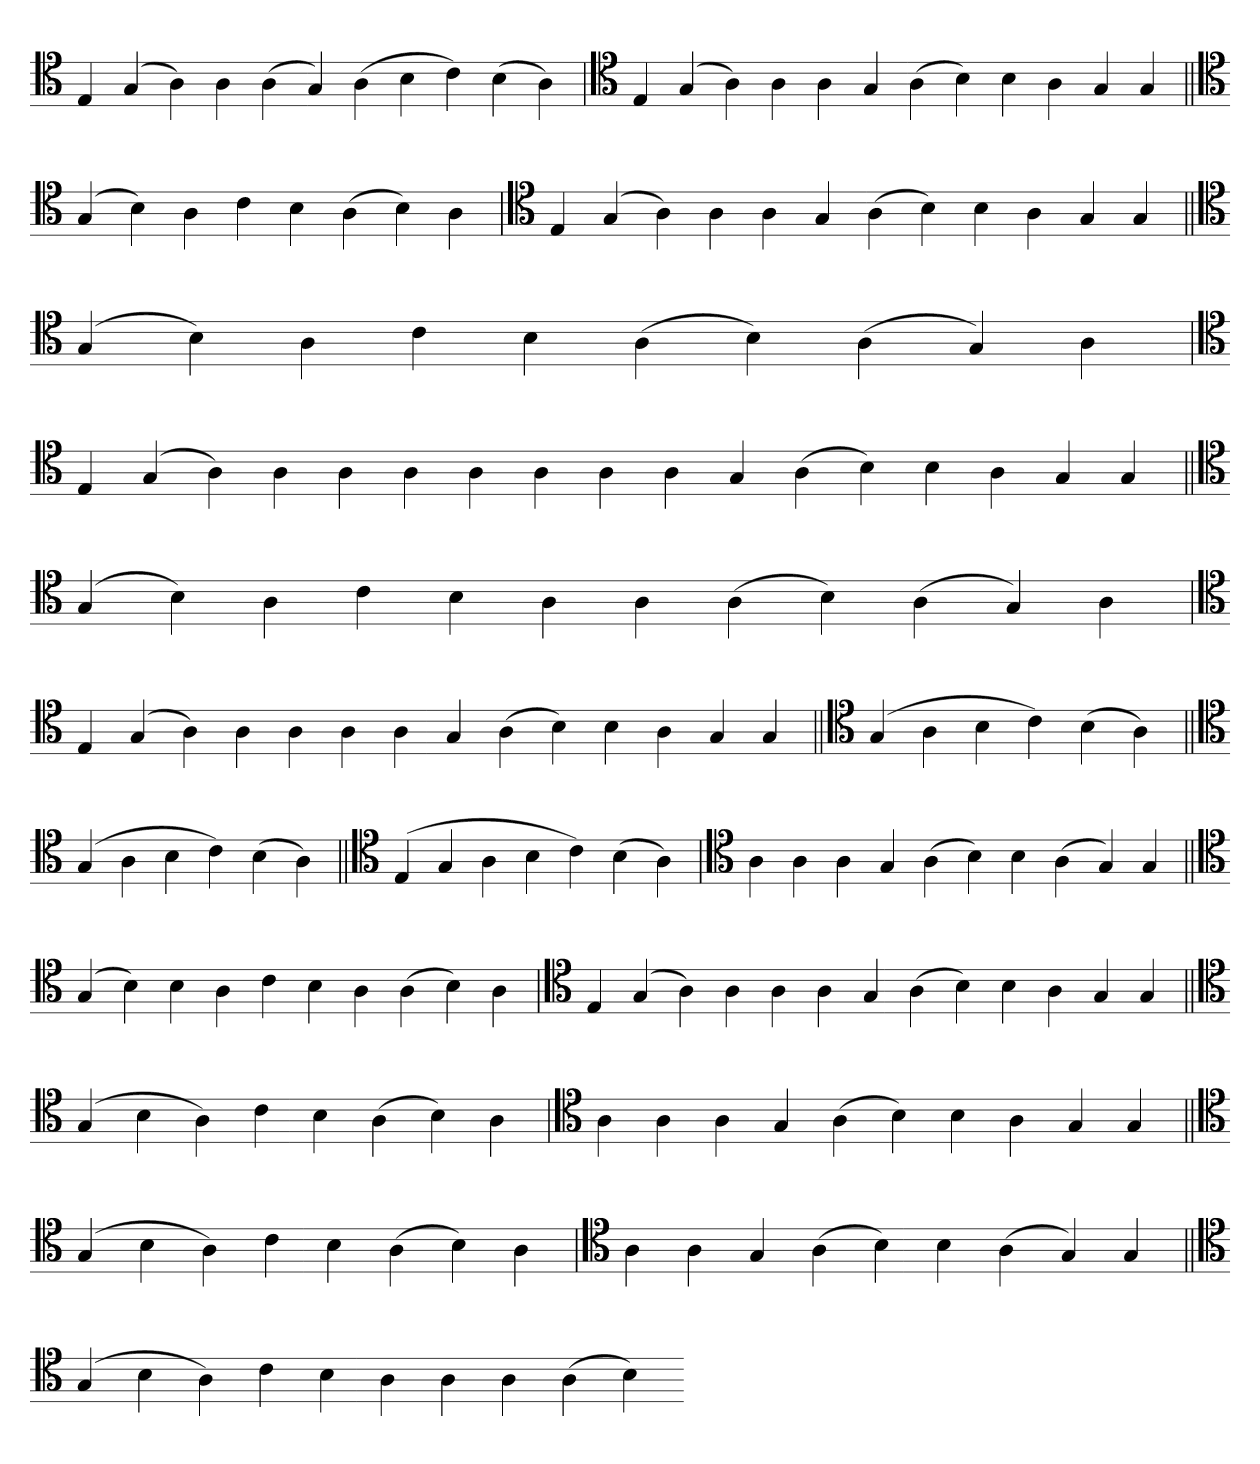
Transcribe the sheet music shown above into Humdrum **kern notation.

**kern
*part1
*staff1
*clefC4
=
4E
(4G
4A)
4A
(4A
4G)
(4A
4B
4c)
(4B
4A)
='
*clefC4
4E
(4G
4A)
4A
4A
4G
(4A
4B)
4B
4A
4G
4G
=||
*clefC4
(4G
4B)
4A
4c
4B
(4A
4B)
4A
='
*clefC4
4E
(4G
4A)
4A
4A
4G
(4A
4B)
4B
4A
4G
4G
=||
*clefC4
(4G
4B)
4A
4c
4B
(4A
4B)
(4A
4G)
4A
='
*clefC4
4E
(4G
4A)
4A
4A
4A
4A
4A
4A
4A
4G
(4A
4B)
4B
4A
4G
4G
=||
*clefC4
(4G
4B)
4A
4c
4B
4A
4A
(4A
4B)
(4A
4G)
4A
='
*clefC4
4E
(4G
4A)
4A
4A
4A
4A
4G
(4A
4B)
4B
4A
4G
4G
=||
*clefC4
(4G
4A
4B
4c)
(4B
4A)
=||
*clefC4
(4G
4A
4B
4c)
(4B
4A)
=||
*clefC4
(4E
4G
4A
4B
4c)
(4B
4A)
='
*clefC4
4A
4A
4A
4G
(4A
4B)
4B
(4A
4G)
4G
=||
*clefC4
(4G
4B)
4B
4A
4c
4B
4A
(4A
4B)
4A
='
*clefC4
4E
(4G
4A)
4A
4A
4A
4G
(4A
4B)
4B
4A
4G
4G
=||
*clefC4
(4G
4B
4A)
4c
4B
(4A
4B)
4A
='
*clefC4
4A
4A
4A
4G
(4A
4B)
4B
4A
4G
4G
=||
*clefC4
(4G
4B
4A)
4c
4B
(4A
4B)
4A
='
*clefC4
4A
4A
4G
(4A
4B)
4B
(4A
4G)
4G
=||
*clefC4
(4G
4B
4A)
4c
4B
4A
4A
4A
(4A
4B)
=-
*-
